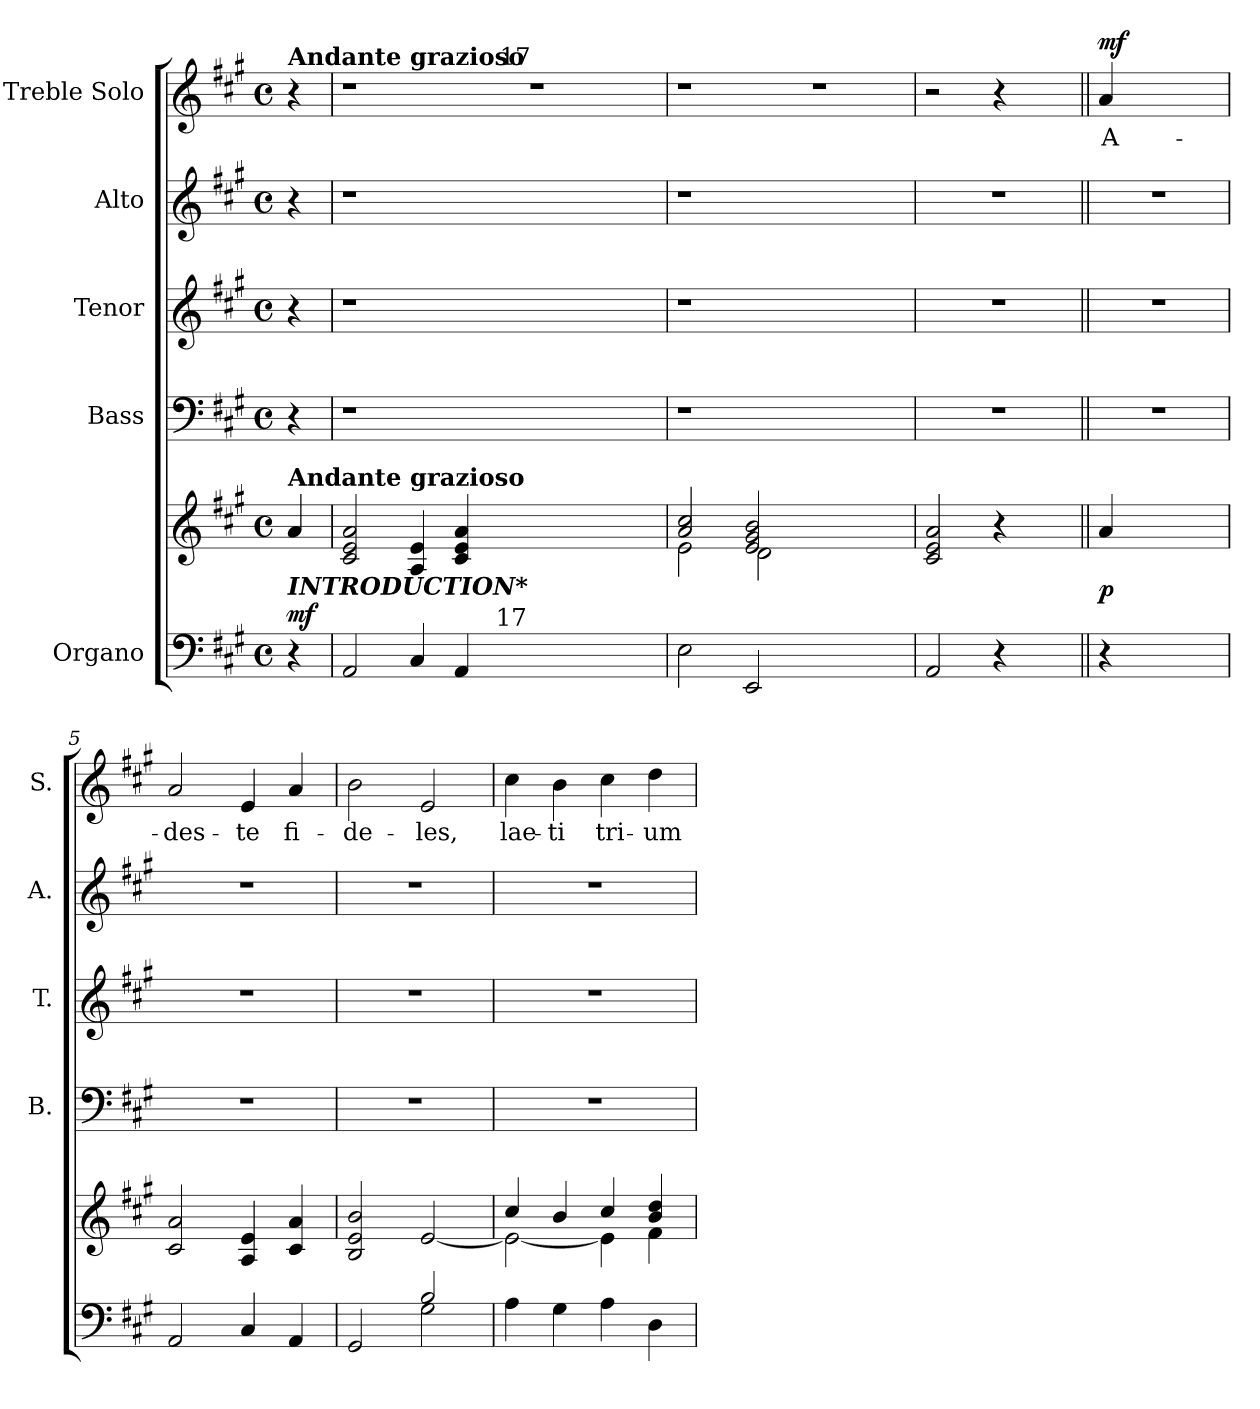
**kern	**kern	**dynam	**kern	**kern	**kern	**kern	**text	**dynam
*part5	*part5	*part5	*part4	*part3	*part2	*part1	*part1	*part1
*staff6	*staff5	*staff5/6	*staff4	*staff3	*staff2	*staff1	*staff1	*staff1
*I"Organo	*	*	*I"Bass	*I"Tenor	*I"Alto	*I"Treble Solo	*	*
*	*	*	*I'B.	*I'T.	*I'A.	*I'S.	*	*
!!LO:PB:g=z
*clefF4	*clefG2	*	*clefF4	*clefG2	*clefG2	*clefG2	*	*
*	*	*	*	*ITrd7c12	*	*	*	*
*k[f#c#g#]	*k[f#c#g#]	*	*k[f#c#g#]	*k[f#c#g#]	*k[f#c#g#]	*k[f#c#g#]	*	*
*A:	*A:	*	*A:	*A:	*A:	*A:	*	*
*M4/4	*M4/4	*	*M4/4	*M4/4	*M4/4	*M4/4	*	*
*met(c)	*met(c)	*	*met(c)	*met(c)	*met(c)	*met(c)	*	*
*MM80	*MM96	*	*MM80	*MM80	*MM80	*MM96	*	*
=	=	=	=	=	=	=	=	=
!	!	!	!	!	!	!LO:TX:a:B:t=Andante grazioso	!	!
!	!LO:TX:b:Bi:t=INTRODUCTION*	!	!	!	!	!	!	!
!	!LO:TX:a:B:t=Andante grazioso	!	!	!	!	!	!	!
4r	4ai/	mf	4r	4r	4r	4r	.	.
=1	=1	=1	=1	=1	=1	=1	=1	=1
*^	*	*	*	*	*	*^	*	*
2AAi/	2ryy	2c#i/ 2ei 2ai	.	1r	1r	1r	1r	2ryy	.	.
4C#i/	4ryy	4Ai/ 4ei	.	.	.	.	.	4ryy	.	.
4AAi/	16ryy	4c#i/ 4ei 4ai	.	.	.	.	.	16ryy	.	.
.	32ryy	.	.	.	.	.	.	32ryy	.	.
.	64ryy	.	.	.	.	.	.	64ryy	.	.
.	1024ryy	.	.	.	.	.	.	256.ryy	.	.
!	!LO:TX:a:t=17	!	!	!	!	!	!	!	!	!
.	1ryy	.	.	.	.	.	.	.	.	.
!	!	!	!	!	!	!	!	!LO:TX:a:t=17	!	!
.	.	.	.	.	.	.	.	1ryy	.	.
1ryy	.	1ryy	.	1ryy	1ryy	1ryy	1r	.	.	.
.	8ryy	.	.	.	.	.	.	.	.	.
.	.	.	.	.	.	.	.	8ryy	.	.
.	128...ryy	.	.	.	.	.	.	.	.	.
.	.	.	.	.	.	.	.	128ryy	.	.
.	.	.	.	.	.	.	.	512ryy	.	.
*v	*v	*	*	*	*	*	*v	*v	*	*
=2	=2	=2	=2	=2	=2	=2	=2	=2
*	*^	*	*	*	*	*	*	*
2Ei\	2ai/ 2cc#i	2ei\	.	1r	1r	1r	1r	.	.
2EEi/	2ei/ 2g#i 2bi	2di\	.	.	.	.	.	.	.
1ryy	1ryy	1ryy	.	1ryy	1ryy	1ryy	1r	.	.
=3	=3	=3	=3	=3	=3	=3	=3	=3	=3
!	!	!	!	!LO:N:vis=1	!LO:N:vis=1	!LO:N:vis=1	!	!	!
*	*v	*v	*	*	*	*	*	*	*
2AAi/	2c#i/ 2ei 2ai	.	1r	1r	1r	2r	.	.
!	!	!	!	!	!	!	!LO:LY:b:color=#000000	!
4r	4r	.	.	.	.	4r	1.	.
4ryy	4ryy	.	.	.	.	4ryy	.	.
=4||	=4||	=4||	=4||	=4||	=4||	=4||	=4||	=4||
!	!	!	!LO:N:vis=1	!LO:N:vis=1	!LO:N:vis=1	!	!	!
!	!	!	!	!	!	!	!LO:LY:b:color=#000000	!
4r	4ai/	p	1r	1r	1r	4ai/	A-	mf
2.ryy	2.ryy	.	.	.	.	2.ryy	.	.
=5	=5	=5	=5	=5	=5	=5	=5	=5
!	!	!	!	!	!	!	!LO:LY:b:color=#000000	!
2AAi/	2c#i/ 2ai	.	1r	1r	1r	2ai/	-des-	.
!	!	!	!	!	!	!	!LO:LY:b:color=#000000	!
4C#i/	4Ai/ 4ei	.	.	.	.	4ei/	-te	.
!	!	!	!	!	!	!	!LO:LY:b:color=#000000	!
4AAi/	4c#i/ 4ai	.	.	.	.	4ai/	fi-	.
=6	=6	=6	=6	=6	=6	=6	=6	=6
*^	*	*	*	*	*	*	*	*
!	!	!	!	!	!	!	!	!LO:LY:b:color=#000000	!
2GG#i/	2ryy	2Bi/ 2ei 2bi	.	1r	1r	1r	2bi\	-de-	.
!	!	!	!	!	!	!	!	!LO:LY:b:color=#000000	!
2Bi/	2G#i\	[2ei/	.	.	.	.	2ei/	-les,	.
*v	*v	*	*	*	*	*	*	*	*
=7	=7	=7	=7	=7	=7	=7	=7	=7
*	*^	*	*	*	*	*	*	*
*^	*	*	*	*	*	*	*	*	*
!	!	!	!	!	!	!	!	!	!LO:LY:b:color=#000000	!
*v	*v	*	*	*	*	*	*	*	*	*
4Ai\	4cc#i/	2ei\_	.	1r	1r	1r	4cc#i\	lae-	.
!	!	!	!	!	!	!	!	!LO:LY:b:color=#000000	!
4G#i\	4bi/	.	.	.	.	.	4bi\	-ti	.
!	!	!	!	!	!	!	!	!LO:LY:b:color=#000000	!
4Ai\	4cc#i/	4ei\]	.	.	.	.	4cc#i\	tri-	.
!	!	!	!	!	!	!	!	!LO:LY:b:color=#000000	!
4Di\	4bi/ 4ddi	4f#i\	.	.	.	.	4ddi\	-um-	.
*	*v	*v	*	*	*	*	*	*	*
=	=	=	=	=	=	=	=	=
*-	*-	*-	*-	*-	*-	*-	*-	*-
